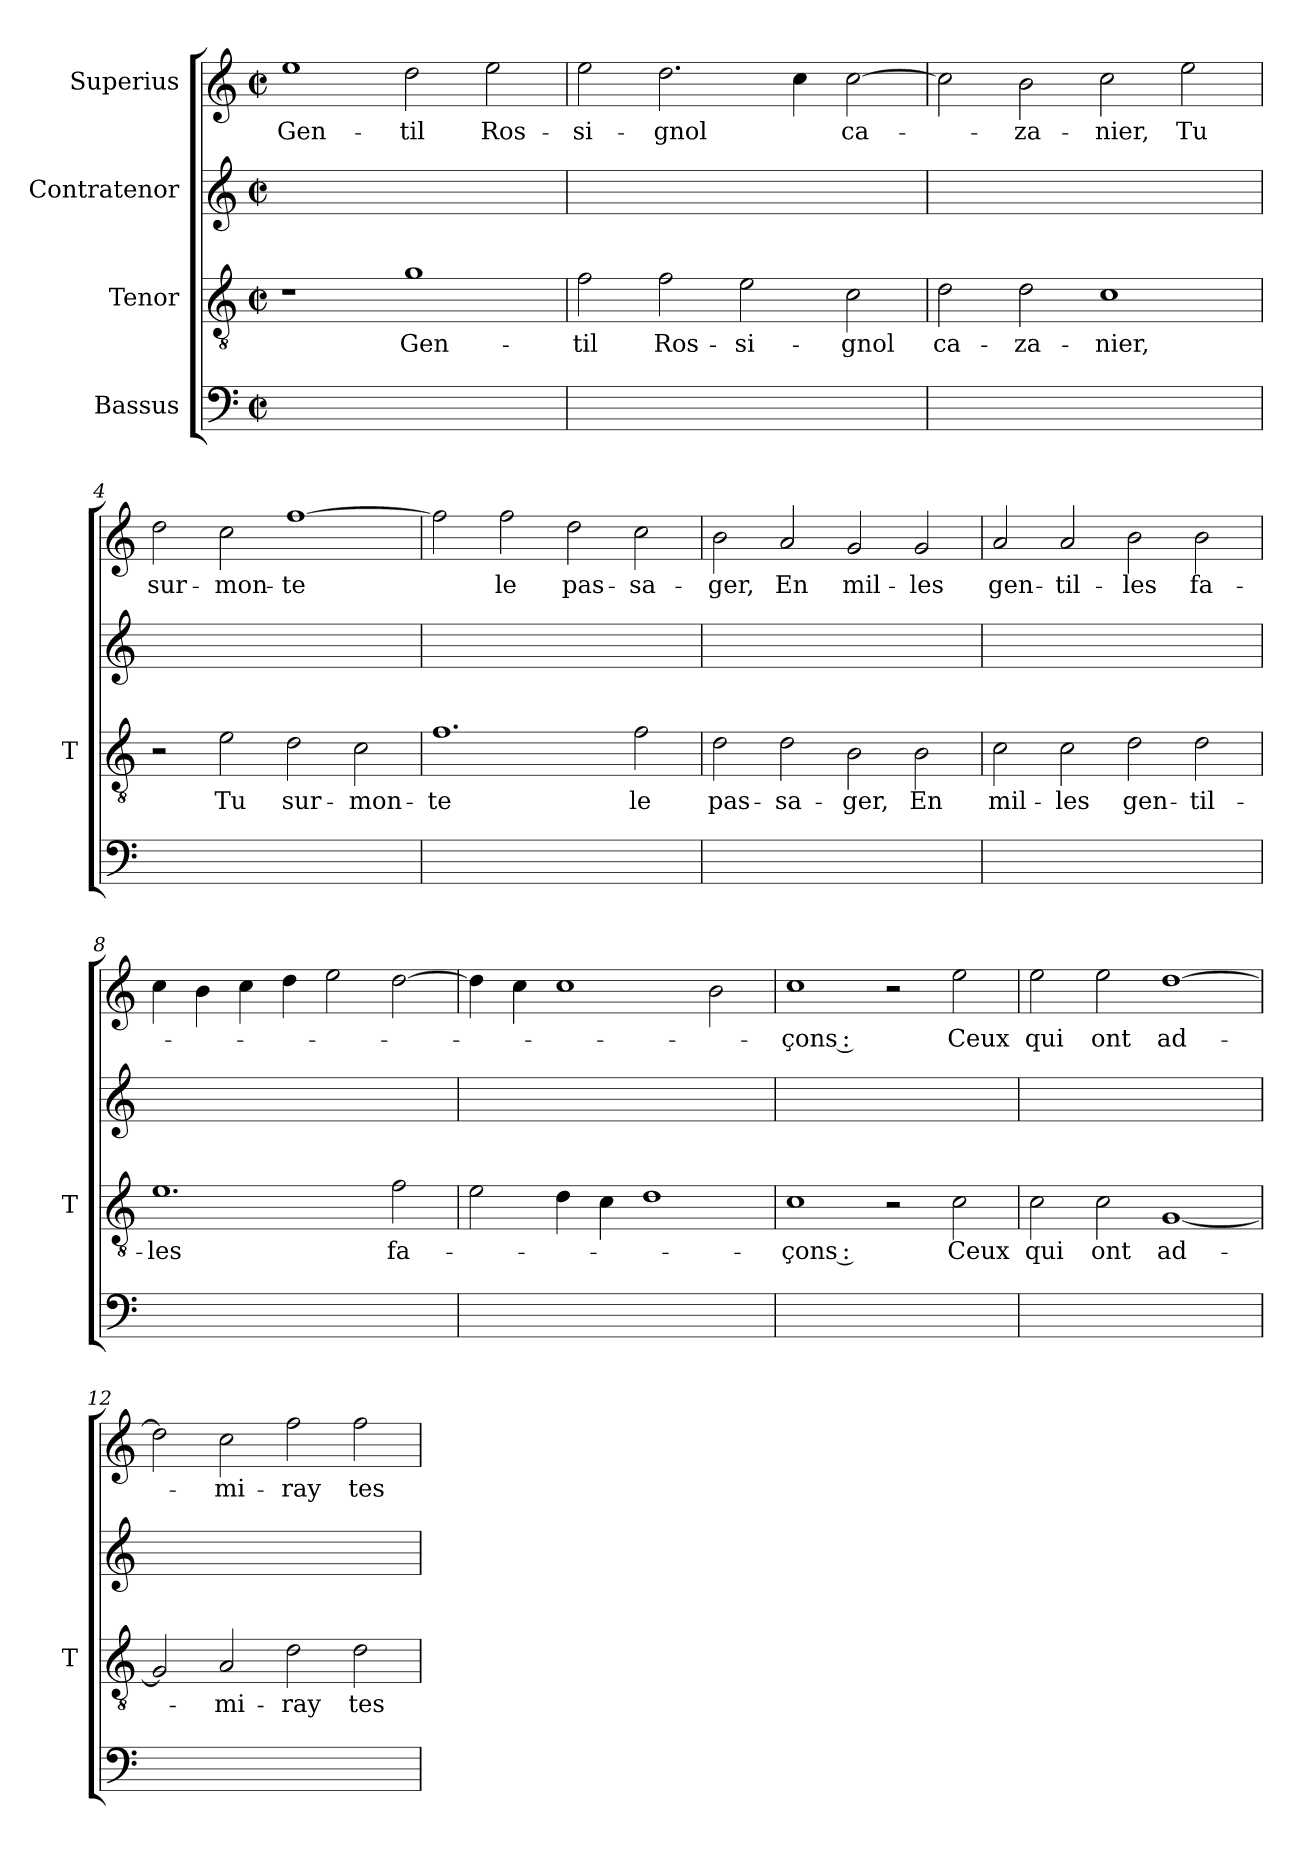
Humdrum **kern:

**kern	**kern	**text	**kern	**kern	**text
*part4	*part3	*part3	*part2	*part1	*part1
*staff4	*staff3	*staff3	*staff2	*staff1	*staff1
*I"Bassus	*I"Tenor	*	*I"Contratenor	*I"Superius	*
*	*I'T	*	*	*	*
*clefF4	*clefGv2	*	*clefG2	*clefG2	*
*k[]	*k[]	*	*k[]	*k[]	*
*C:	*C:	*	*C:	*C:	*
*M2/2	*M2/2	*	*M2/2	*M2/2	*
*met(c|)	*met(c|)	*	*met(c|)	*met(c|)	*
=1	=1	=1	=1	=1	=1
1ryy	1r	.	1ryy	1ee	Gen-
1ryy	1g	Gen-	1ryy	2dd	-til
.	.	.	.	2ee	Ros-
=2	=2	=2	=2	=2	=2
1ryy	2f	-til	1ryy	2ee	si-
.	2f	Ros-	.	2.dd	-gnol
1ryy	2e	si-	1ryy	.	.
.	.	.	.	4cc	.
.	2c	-gnol	.	[2cc	ca-
!!LO:PB:g=z
=3	=3	=3	=3	=3	=3
1ryy	2d	ca-	1ryy	2cc]	.
.	2d	za-	.	2b	za-
1ryy	1c	-nier,	1ryy	2cc	-nier,
.	.	.	.	2ee	-Tu
=4	=4	=4	=4	=4	=4
1ryy	2r	.	1ryy	2dd	sur-
.	2e	-Tu	.	2cc	mon-
1ryy	2d	sur-	1ryy	[1ff	-te
.	2c	mon-	.	.	.
=5	=5	=5	=5	=5	=5
1ryy	1.f	-te	1ryy	2ff]	.
.	.	.	.	2ff	-le
1ryy	.	.	1ryy	2dd	pas-
.	2f	-le	.	2cc	sa-
=6	=6	=6	=6	=6	=6
1ryy	2d	pas-	1ryy	2b	-ger,
.	2d	sa-	.	2a	-En
1ryy	2B	-ger,	1ryy	2g	mil-
.	2B	-En	.	2g	-les
!!LO:PB:g=z
=7	=7	=7	=7	=7	=7
1ryy	2c	mil-	1ryy	2a	gen-
.	2c	-les	.	2a	til-
1ryy	2d	gen-	1ryy	2b	-les
.	2d	til-	.	2b	fa-
=8	=8	=8	=8	=8	=8
1ryy	1.e	-les	1ryy	4cc	.
.	.	.	.	4b	.
.	.	.	.	4cc	.
.	.	.	.	4dd	.
1ryy	.	.	1ryy	2ee	.
.	2f	fa-	.	[2dd	.
=9	=9	=9	=9	=9	=9
1ryy	2e	.	1ryy	4dd]	.
.	.	.	.	4cc	.
.	4d	.	.	1cc	.
.	4c	.	.	.	.
1ryy	1d	.	1ryy	.	.
.	.	.	.	2b	.
=10	=10	=10	=10	=10	=10
1ryy	1c	-çons :	1ryy	1cc	-çons :
1ryy	2r	.	1ryy	2r	.
.	2c	-Ceux	.	2ee	-Ceux
=11	=11	=11	=11	=11	=11
1ryy	2c	-qui	1ryy	2ee	-qui
.	2c	-ont	.	2ee	-ont
1ryy	[1G	ad-	1ryy	[1dd	ad-
=12	=12	=12	=12	=12	=12
1ryy	2G]	.	1ryy	2dd]	.
.	2A	mi-	.	2cc	mi-
1ryy	2d	-ray	1ryy	2ff	-ray
.	2d	-tes	.	2ff	-tes
=	=	=	=	=	=
*-	*-	*-	*-	*-	*-
